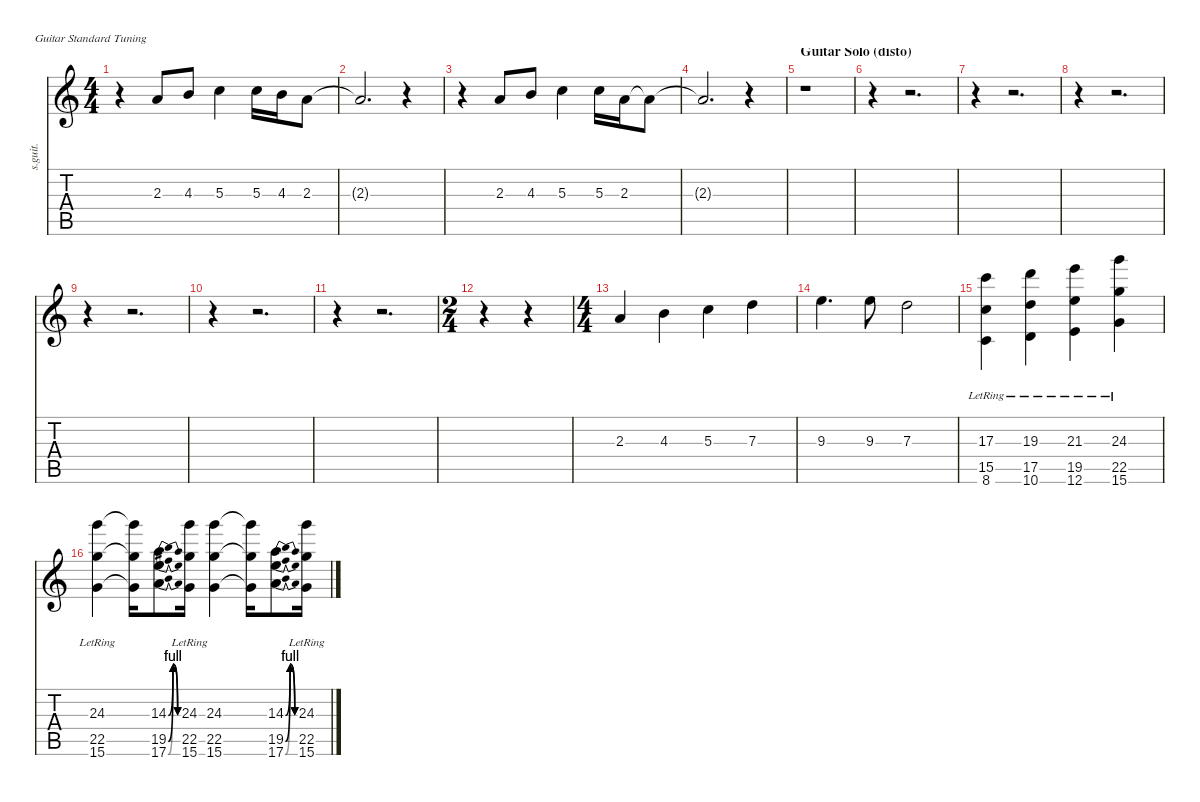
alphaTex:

\defaultSystemsLayout 4
\hideDynamics
\bracketExtendMode nobrackets
\track ("Studio Keyboard" "s.guit.") {instrument stringensemble1}
\staff {score tabs}
\tuning (E4 B3 G3 D3 A2 E2)
\displaytranspose 12
\ts (4 4)
\tempo (69 hide)
\clef g2
\ks c
r.4{dy mp} 2.3.8{lyrics (0 "") lyrics (1 "") lyrics (2 "") lyrics (3 "") lyrics (4 "") dy mf} 4.3.8{lyrics (0 "") lyrics (1 "") lyrics (2 "") lyrics (3 "") lyrics (4 "")} 5.3.4{lyrics (0 "") lyrics (1 "") lyrics (2 "") lyrics (3 "") lyrics (4 "")} 5.3.16{lyrics (0 "") lyrics (1 "") lyrics (2 "") lyrics (3 "") lyrics (4 "")} 4.3.16{lyrics (0 "") lyrics (1 "") lyrics (2 "") lyrics (3 "") lyrics (4 "")} 2.3.8{lyrics (0 "") lyrics (1 "") lyrics (2 "") lyrics (3 "") lyrics (4 "")} |
2.3{t}.2{d lyrics (0 "") lyrics (1 "") lyrics (2 "") lyrics (3 "") lyrics (4 "")} r.4 |
r.4 2.3.8{lyrics (0 "") lyrics (1 "") lyrics (2 "") lyrics (3 "") lyrics (4 "")} 4.3.8{lyrics (0 "") lyrics (1 "") lyrics (2 "") lyrics (3 "") lyrics (4 "")} 5.3.4{lyrics (0 "") lyrics (1 "") lyrics (2 "") lyrics (3 "") lyrics (4 "")} 5.3.16{lyrics (0 "") lyrics (1 "") lyrics (2 "") lyrics (3 "") lyrics (4 "")} 2.3.16{lyrics (0 "") lyrics (1 "") lyrics (2 "") lyrics (3 "") lyrics (4 "")} 2.3{t}.8{lyrics (0 "") lyrics (1 "") lyrics (2 "") lyrics (3 "") lyrics (4 "")} |
2.3{t}.2{d lyrics (0 "") lyrics (1 "") lyrics (2 "") lyrics (3 "") lyrics (4 "")} r.4 |
\section ("" "Guitar Solo (disto)")
r.1 |
r.4 r.2{d} |
r.4 r.2{d} |
r.4 r.2{d} |
r.4 r.2{d} |
r.4 r.2{d} |
r.4 r.2{d} |
\ts (2 4)
\beaming (8 2 2 2 2)
r.4 r.4 |
\ts (4 4)
\beaming (8 2 2 2 2)
2.3.4{lyrics (0 "") lyrics (1 "") lyrics (2 "") lyrics (3 "") lyrics (4 "") dy ff} 4.3.4{lyrics (0 "") lyrics (1 "") lyrics (2 "") lyrics (3 "") lyrics (4 "")} 5.3.4{lyrics (0 "") lyrics (1 "") lyrics (2 "") lyrics (3 "") lyrics (4 "")} 7.3.4{lyrics (0 "") lyrics (1 "") lyrics (2 "") lyrics (3 "") lyrics (4 "")} |
9.3.4{d lyrics (0 "") lyrics (1 "") lyrics (2 "") lyrics (3 "") lyrics (4 "")} 9.3.8{lyrics (0 "") lyrics (1 "") lyrics (2 "") lyrics (3 "") lyrics (4 "")} 7.3.2{lyrics (0 "") lyrics (1 "") lyrics (2 "") lyrics (3 "") lyrics (4 "") dy fff} |
(17.3{lr} 15.5{lr} 8.6{lr}).4{lyrics (0 "") lyrics (1 "") lyrics (2 "") lyrics (3 "") lyrics (4 "")} (19.3{lr} 17.5{lr} 10.6{lr}).4{lyrics (0 "") lyrics (1 "") lyrics (2 "") lyrics (3 "") lyrics (4 "")} (21.3{lr} 19.5{lr} 12.6{lr}).4{lyrics (0 "") lyrics (1 "") lyrics (2 "") lyrics (3 "") lyrics (4 "")} (24.3{lr} 22.5{lr} 15.6{lr}).4{lyrics (0 "") lyrics (1 "") lyrics (2 "") lyrics (3 "") lyrics (4 "")} |
(24.3{lr} 22.5{lr} 15.6{lr}).4{lyrics (0 "") lyrics (1 "") lyrics (2 "") lyrics (3 "") lyrics (4 "")} (24.3{t} 22.5{t} 15.6{t}).16{lyrics (0 "") lyrics (1 "") lyrics (2 "") lyrics (3 "") lyrics (4 "")} (14.3{be (bendrelease 0 0 30 4 30 4 60 0)} 19.5{be (bendrelease 0 0 30 4 30 4 60 0)} 17.6{be (bendrelease 0 0 30 4 30 4 60 0)}).8{lyrics (0 "") lyrics (1 "") lyrics (2 "") lyrics (3 "") lyrics (4 "")} (24.3{lr} 22.5{lr} 15.6{lr}).16{lyrics (0 "") lyrics (1 "") lyrics (2 "") lyrics (3 "") lyrics (4 "")} (24.3{lr} 22.5{lr} 15.6{lr}).4{lyrics (0 "") lyrics (1 "") lyrics (2 "") lyrics (3 "") lyrics (4 "")} (24.3{t} 22.5{t} 15.6{t}).16{lyrics (0 "") lyrics (1 "") lyrics (2 "") lyrics (3 "") lyrics (4 "")} (14.3{be (bendrelease 0 0 30 4 30 4 60 0)} 19.5{be (bendrelease 0 0 30 4 30 4 60 0)} 17.6{be (bendrelease 0 0 30 4 30 4 60 0)}).8{lyrics (0 "") lyrics (1 "") lyrics (2 "") lyrics (3 "") lyrics (4 "")} (24.3{lr} 22.5{lr} 15.6{lr}).16{lyrics (0 "") lyrics (1 "") lyrics (2 "") lyrics (3 "") lyrics (4 "")}
